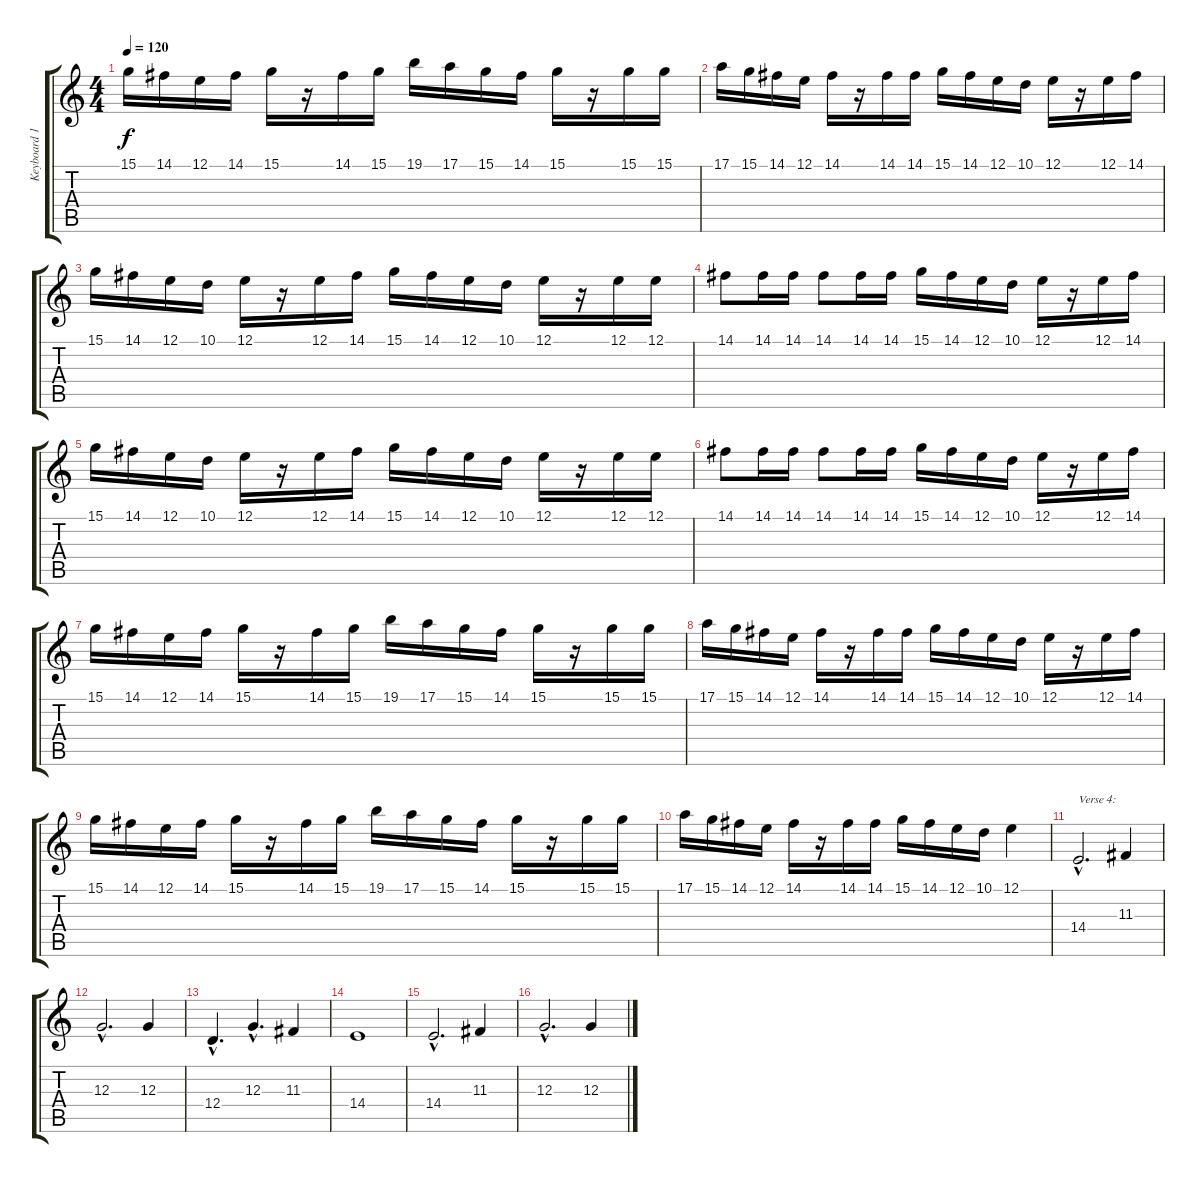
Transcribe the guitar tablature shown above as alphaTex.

\track ("Keyboard 1" "Keyboard 1") {instrument stringensemble1}
\staff {score tabs}
\tuning (E4 B3 G3 D3 A2 E2) {hide}
\ts (4 4)
\tempo 120
\clef g2
\ks c
15.1.16{dy f} 14.1.16 12.1.16 14.1.16 15.1.16 r.16 14.1.16 15.1.16 19.1.16 17.1.16 15.1.16 14.1.16 15.1.16 r.16 15.1.16 15.1.16 |
17.1.16 15.1.16 14.1.16 12.1.16 14.1.16 r.16 14.1.16 14.1.16 15.1.16 14.1.16 12.1.16 10.1.16 12.1.16 r.16 12.1.16 14.1.16 |
15.1.16 14.1.16 12.1.16 10.1.16 12.1.16 r.16 12.1.16 14.1.16 15.1.16 14.1.16 12.1.16 10.1.16 12.1.16 r.16 12.1.16 12.1.16 |
14.1.8 14.1.16 14.1.16 14.1.8 14.1.16 14.1.16 15.1.16 14.1.16 12.1.16 10.1.16 12.1.16 r.16 12.1.16 14.1.16 |
15.1.16 14.1.16 12.1.16 10.1.16 12.1.16 r.16 12.1.16 14.1.16 15.1.16 14.1.16 12.1.16 10.1.16 12.1.16 r.16 12.1.16 12.1.16 |
14.1.8 14.1.16 14.1.16 14.1.8 14.1.16 14.1.16 15.1.16 14.1.16 12.1.16 10.1.16 12.1.16 r.16 12.1.16 14.1.16 |
15.1.16 14.1.16 12.1.16 14.1.16 15.1.16 r.16 14.1.16 15.1.16 19.1.16 17.1.16 15.1.16 14.1.16 15.1.16 r.16 15.1.16 15.1.16 |
17.1.16 15.1.16 14.1.16 12.1.16 14.1.16 r.16 14.1.16 14.1.16 15.1.16 14.1.16 12.1.16 10.1.16 12.1.16 r.16 12.1.16 14.1.16 |
15.1.16 14.1.16 12.1.16 14.1.16 15.1.16 r.16 14.1.16 15.1.16 19.1.16 17.1.16 15.1.16 14.1.16 15.1.16 r.16 15.1.16 15.1.16 |
17.1.16 15.1.16 14.1.16 12.1.16 14.1.16 r.16 14.1.16 14.1.16 15.1.16 14.1.16 12.1.16 10.1.16 12.1.4 |
14.4{hac}.2{d txt "Verse 4:" volume 14 instrument synthstrings1} 11.3.4 |
12.3{hac}.2{d} 12.3.4 |
12.4{hac}.4{d} 12.3{hac}.4{d} 11.3.4 |
14.4.1 |
14.4{hac}.2{d} 11.3.4 |
12.3{hac}.2{d} 12.3.4
